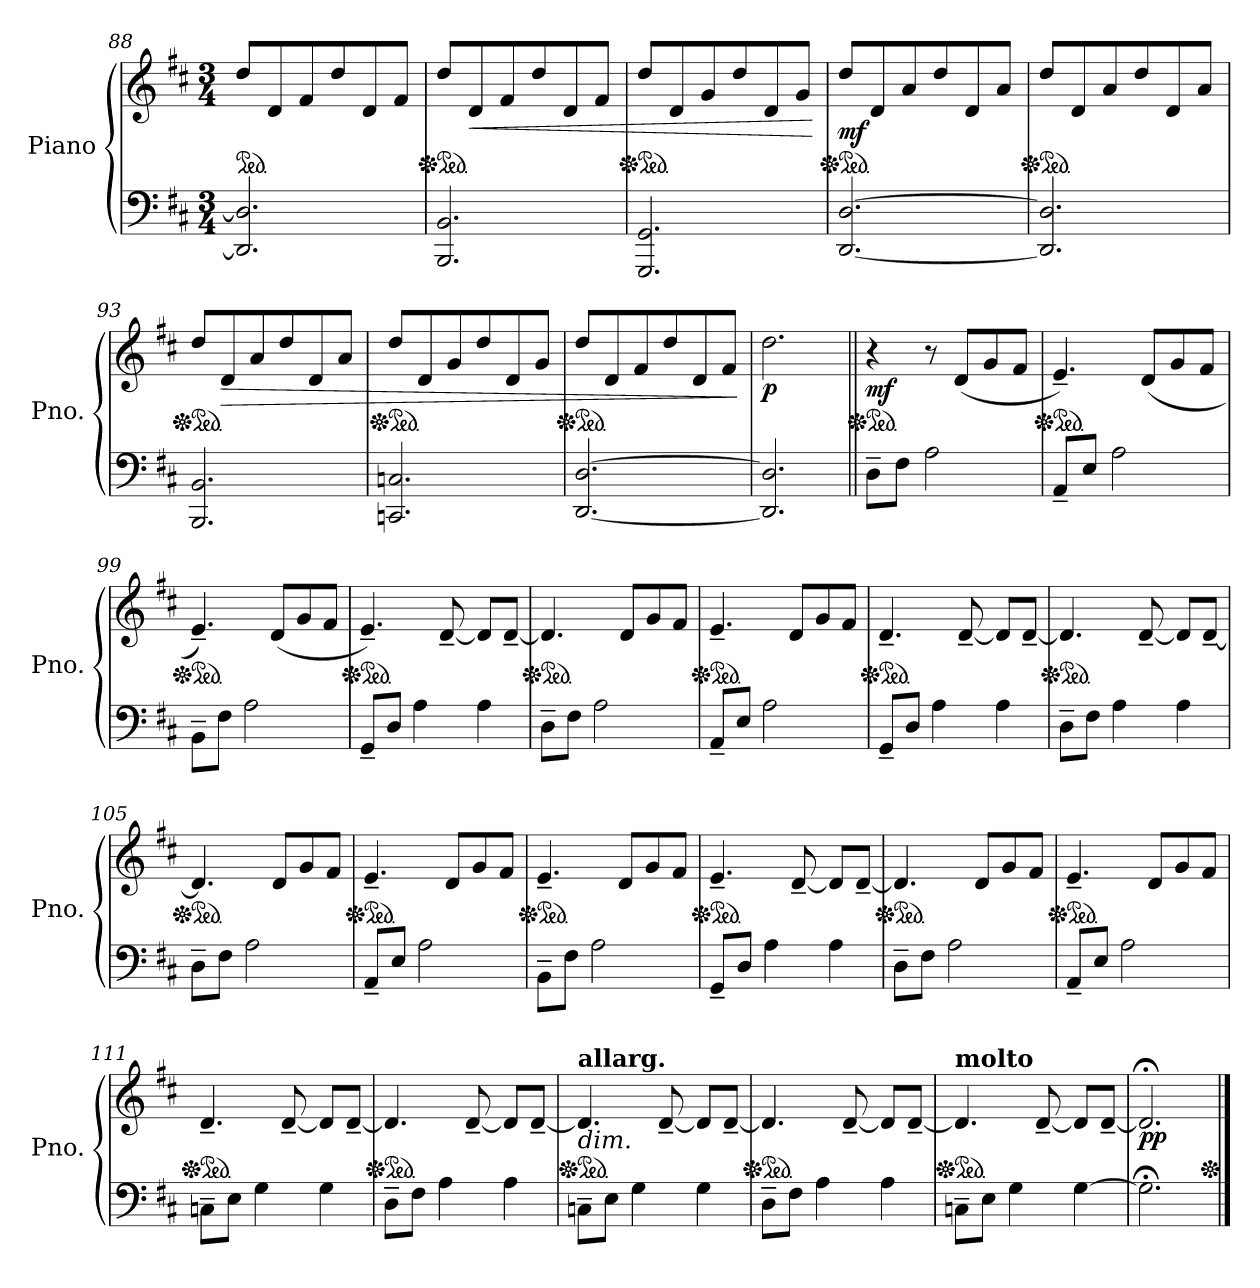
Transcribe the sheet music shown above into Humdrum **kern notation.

**kern	**kern	**dynam
*part1	*part1	*part1
*staff2	*staff1	*staff1/2
*I"Piano	*	*
*I'Pno.	*	*
*clefF4	*clefG2	*
*k[f#c#]	*k[f#c#]	*
*M3/4	*M3/4	*
*	*ped	*
=88	=88	=88
2.DD/] 2.D/]	8dd/L	.
.	8d/	.
.	8f#/	.
.	8dd/	.
.	8d/	.
.	8f#/J	.
=89	=89	=89
*	*Xped	*
*	*ped	*
2.BBB/ 2.BB/	8dd/L	.
!	!	!LO:HP:b
.	8d/	<
.	8f#/	.
.	8dd/	.
.	8d/	.
.	8f#/J	.
=90	=90	=90
*	*Xped	*
*	*ped	*
2.GGG/ 2.GG/	8dd/L	.
.	8d/	.
.	8g/	.
.	8dd/	.
.	8d/	.
.	8g/J	.
.	.	[
!!LO:LB:g=z
=91	=91	=91
*	*Xped	*
*	*ped	*
!	!	!LO:DY:b
[2.DD/ [2.D/	8dd/L	mf
.	8d/	.
.	8a/	.
.	8dd/	.
.	8d/	.
.	8a/J	.
=92	=92	=92
*	*Xped	*
*	*ped	*
2.DD/] 2.D/]	8dd/L	.
.	8d/	.
.	8a/	.
.	8dd/	.
.	8d/	.
.	8a/J	.
=93	=93	=93
*	*Xped	*
*	*ped	*
2.BBB/ 2.BB/	8dd/L	.
!	!	!LO:HP:b
.	8d/	>
.	8a/	.
.	8dd/	.
.	8d/	.
.	8a/J	.
=94	=94	=94
*	*Xped	*
*	*ped	*
2.CCn/ 2.Cn/	8dd/L	.
.	8d/	.
.	8g/	.
.	8dd/	.
.	8d/	.
.	8g/J	.
=95	=95	=95
*	*Xped	*
*	*ped	*
[2.DD/ [2.D/	8dd/L	.
.	8d/	.
.	8f#/	.
.	8dd/	.
.	8d/	.
.	8f#/J	.
.	.	]
!!LO:LB:g=z
=96	=96	=96
!	!	!LO:DY:b
2.DD/] 2.D/]	2.dd\	p
=97||	=97||	=97||
*	*Xped	*
*	*ped	*
!	!	!LO:DY:b
8D~\L	4r	mf
8F#\J	.	.
2A\	8r	.
.	(<8d/L	.
.	8g/	.
.	8f#/J	.
=98	=98	=98
*	*Xped	*
*	*ped	*
8AA~/L	4.e~/)	.
8E/J	.	.
2A\	.	.
.	(<8d/L	.
.	8g/	.
.	8f#/J	.
=99	=99	=99
*	*Xped	*
*	*ped	*
8BB~\L	4.e~/)	.
8F#\J	.	.
2A\	.	.
.	(<8d/L	.
.	8g/	.
.	8f#/J	.
=100	=100	=100
*	*Xped	*
*	*ped	*
8GG~/L	4.e~/)	.
8D/J	.	.
4A\	.	.
.	[8d~/	.
4A\	8d/L]	.
.	[8d~/J	.
!!LO:LB:g=z
=101	=101	=101
*	*Xped	*
*	*ped	*
8D~\L	4.d/]	.
8F#\J	.	.
2A\	.	.
.	8d/L	.
.	8g/	.
.	8f#/J	.
=102	=102	=102
*	*Xped	*
*	*ped	*
8AA~/L	4.e~/	.
8E/J	.	.
2A\	.	.
.	8d/L	.
.	8g/	.
.	8f#/J	.
=103	=103	=103
*	*Xped	*
*	*ped	*
8GG~/L	4.d~/	.
8D/J	.	.
4A\	.	.
.	[8d~/	.
4A\	8d/L]	.
.	[8d~/J	.
=104	=104	=104
*	*Xped	*
*	*ped	*
8D~\L	4.d/]	.
8F#\J	.	.
4A\	.	.
.	[8d~/	.
4A\	8d/L]	.
.	[8d~/J	.
=105	=105	=105
*	*Xped	*
*	*ped	*
8D~\L	4.d/]	.
8F#\J	.	.
2A\	.	.
.	8d/L	.
.	8g/	.
.	8f#/J	.
!!LO:LB:g=z
=106	=106	=106
*	*Xped	*
*	*ped	*
8AA~/L	4.e~/	.
8E/J	.	.
2A\	.	.
.	8d/L	.
.	8g/	.
.	8f#/J	.
=107	=107	=107
*	*Xped	*
*	*ped	*
8BB~\L	4.e~/	.
8F#\J	.	.
2A\	.	.
.	8d/L	.
.	8g/	.
.	8f#/J	.
=108	=108	=108
*	*Xped	*
*	*ped	*
8GG~/L	4.e~/	.
8D/J	.	.
4A\	.	.
.	[8d~/	.
4A\	8d/L]	.
.	[8d~/J	.
=109	=109	=109
*	*Xped	*
*	*ped	*
8D~\L	4.d/]	.
8F#\J	.	.
2A\	.	.
.	8d/L	.
.	8g/	.
.	8f#/J	.
=110	=110	=110
*	*Xped	*
*	*ped	*
8AA~/L	4.e~/	.
8E/J	.	.
2A\	.	.
.	8d/L	.
.	8g/	.
.	8f#/J	.
!!LO:LB:g=z
=111	=111	=111
*	*Xped	*
*	*ped	*
8Cn~\L	4.d~/	.
8E\J	.	.
4G\	.	.
.	[8d~/	.
4G\	8d/L]	.
.	[8d~/J	.
=112	=112	=112
*	*Xped	*
*	*ped	*
8D~\L	4.d/]	.
8F#\J	.	.
4A\	.	.
.	[8d~/	.
4A\	8d/L]	.
.	[8d~/J	.
=113	=113	=113
*	*Xped	*
*	*ped	*
!	!LO:TX:a:B:t=allarg.	!
!	!LO:TX:b:i:t=dim.	!
8Cn~\L	4.d/]	.
8E\J	.	.
*	*MM125	*
4G\	.	.
.	[8d~/	.
*	*MM115	*
4G\	8d/L]	.
.	[8d~/J	.
=114	=114	=114
*	*Xped	*
*	*ped	*
*	*MM105	*
8D~\L	4.d/]	.
8F#\J	.	.
*	*MM95	*
4A\	.	.
.	[8d~/	.
*	*MM85	*
4A\	8d/L]	.
.	[8d~/J	.
=115	=115	=115
*	*Xped	*
*	*ped	*
!	!LO:TX:a:B:t=molto	!
8Cn~\L	4.d/]	.
8E\J	.	.
*	*MM63	*
4G\	.	.
.	[8d~/	.
*	*MM50	*
[4G\	8d/L]	.
.	[8d~/J	.
=116	=116	=116
!	!	!LO:DY:b
2.G;<\]	2.d;</]	pp
*	*Xped	*
==	==	==
*-	*-	*-
